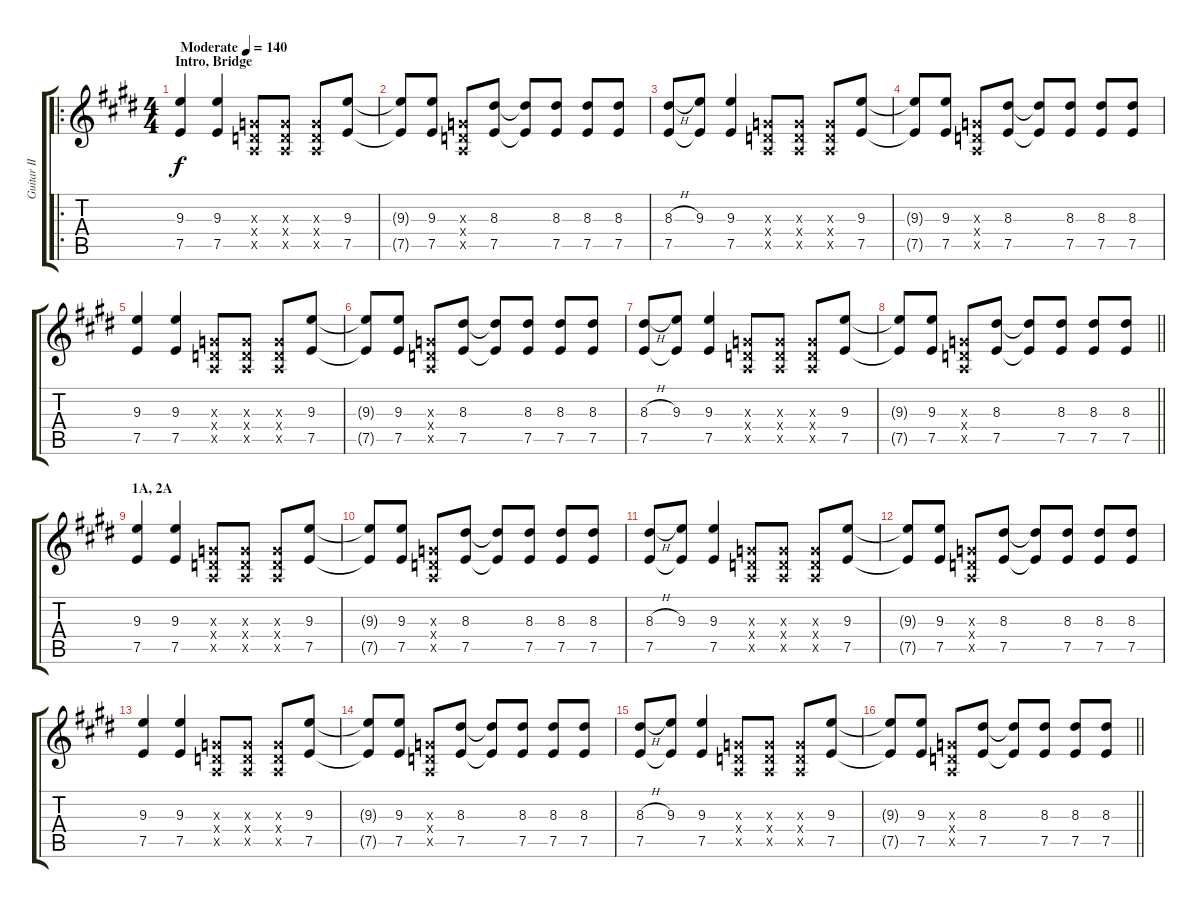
\track ("Guitar II" "Guitar II") {instrument overdrivenguitar}
\staff {score tabs}
\tuning (E4 B3 G3 D3 A2 E2) {hide}
\ro
\ts (4 4)
\section ("" "Intro, Bridge")
\tempo (140 "Moderate")
\clef g2
\ks e
(9.3 7.5).4{dy f instrument overdrivenguitar} (9.3 7.5).4 (0.3{x} 0.4{x} 0.5{x}).8 (0.3{x} 0.4{x} 0.5{x}).8 (0.3{x} 0.4{x} 0.5{x}).8 (9.3 7.5).8 |
(9.3{t} 7.5{t}).8 (9.3 7.5).8 (0.3{x} 0.4{x} 0.5{x}).8 (8.3 7.5).8 (8.3{t} 7.5{t}).8 (8.3 7.5).8 (8.3 7.5).8 (8.3 7.5).8 |
(8.3{h} 7.5).8 (9.3 7.5{t}).8 (9.3 7.5).4 (0.3{x} 0.4{x} 0.5{x}).8 (0.3{x} 0.4{x} 0.5{x}).8 (0.3{x} 0.4{x} 0.5{x}).8 (9.3 7.5).8 |
(9.3{t} 7.5{t}).8 (9.3 7.5).8 (0.3{x} 0.4{x} 0.5{x}).8 (8.3 7.5).8 (8.3{t} 7.5{t}).8 (8.3 7.5).8 (8.3 7.5).8 (8.3 7.5).8 |
(9.3 7.5).4 (9.3 7.5).4 (0.3{x} 0.4{x} 0.5{x}).8 (0.3{x} 0.4{x} 0.5{x}).8 (0.3{x} 0.4{x} 0.5{x}).8 (9.3 7.5).8 |
(9.3{t} 7.5{t}).8 (9.3 7.5).8 (0.3{x} 0.4{x} 0.5{x}).8 (8.3 7.5).8 (8.3{t} 7.5{t}).8 (8.3 7.5).8 (8.3 7.5).8 (8.3 7.5).8 |
(8.3{h} 7.5).8 (9.3 7.5{t}).8 (9.3 7.5).4 (0.3{x} 0.4{x} 0.5{x}).8 (0.3{x} 0.4{x} 0.5{x}).8 (0.3{x} 0.4{x} 0.5{x}).8 (9.3 7.5).8 |
\barLineRight lightlight
(9.3{t} 7.5{t}).8 (9.3 7.5).8 (0.3{x} 0.4{x} 0.5{x}).8 (8.3 7.5).8 (8.3{t} 7.5{t}).8 (8.3 7.5).8 (8.3 7.5).8 (8.3 7.5).8 |
\section ("" "1A, 2A")
(9.3 7.5).4 (9.3 7.5).4 (0.3{x} 0.4{x} 0.5{x}).8 (0.3{x} 0.4{x} 0.5{x}).8 (0.3{x} 0.4{x} 0.5{x}).8 (9.3 7.5).8 |
(9.3{t} 7.5{t}).8 (9.3 7.5).8 (0.3{x} 0.4{x} 0.5{x}).8 (8.3 7.5).8 (8.3{t} 7.5{t}).8 (8.3 7.5).8 (8.3 7.5).8 (8.3 7.5).8 |
(8.3{h} 7.5).8 (9.3 7.5{t}).8 (9.3 7.5).4 (0.3{x} 0.4{x} 0.5{x}).8 (0.3{x} 0.4{x} 0.5{x}).8 (0.3{x} 0.4{x} 0.5{x}).8 (9.3 7.5).8 |
(9.3{t} 7.5{t}).8 (9.3 7.5).8 (0.3{x} 0.4{x} 0.5{x}).8 (8.3 7.5).8 (8.3{t} 7.5{t}).8 (8.3 7.5).8 (8.3 7.5).8 (8.3 7.5).8 |
(9.3 7.5).4 (9.3 7.5).4 (0.3{x} 0.4{x} 0.5{x}).8 (0.3{x} 0.4{x} 0.5{x}).8 (0.3{x} 0.4{x} 0.5{x}).8 (9.3 7.5).8 |
(9.3{t} 7.5{t}).8 (9.3 7.5).8 (0.3{x} 0.4{x} 0.5{x}).8 (8.3 7.5).8 (8.3{t} 7.5{t}).8 (8.3 7.5).8 (8.3 7.5).8 (8.3 7.5).8 |
(8.3{h} 7.5).8 (9.3 7.5{t}).8 (9.3 7.5).4 (0.3{x} 0.4{x} 0.5{x}).8 (0.3{x} 0.4{x} 0.5{x}).8 (0.3{x} 0.4{x} 0.5{x}).8 (9.3 7.5).8 |
\barLineRight lightlight
(9.3{t} 7.5{t}).8 (9.3 7.5).8 (0.3{x} 0.4{x} 0.5{x}).8 (8.3 7.5).8 (8.3{t} 7.5{t}).8 (8.3 7.5).8 (8.3 7.5).8 (8.3 7.5).8
